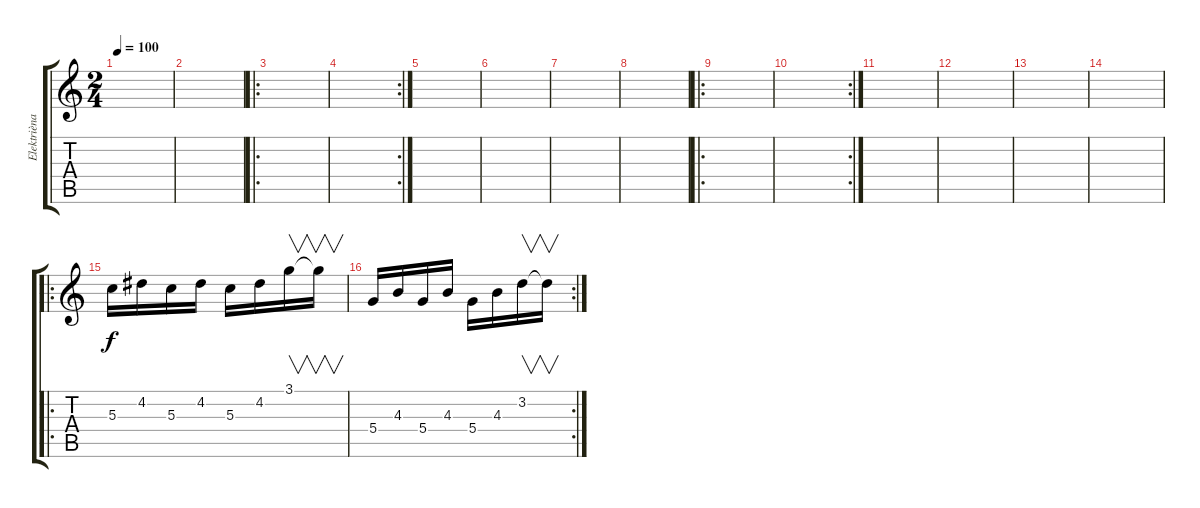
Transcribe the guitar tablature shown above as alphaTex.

\track ("Elektrièna Kitara" "Elektrièna") {instrument distortionguitar}
\staff {score tabs}
\tuning (E4 B3 G3 D3 A2 E2) {hide}
\ts (2 4)
\tempo 100
\clef g2
\ks c
|
|
\ro
|
\rc 2
|
|
|
|
|
\ro
|
\rc 2
|
|
|
|
|
\ro
5.3.16 4.2.16 5.3.16 4.2.16 5.3.16 4.2.16 3.1.16{v} 3.1{t}.16{v} |
\rc 2
5.4.16 4.3.16 5.4.16 4.3.16 5.4.16 4.3.16 3.2.16{v} 3.2{t}.16{v}
